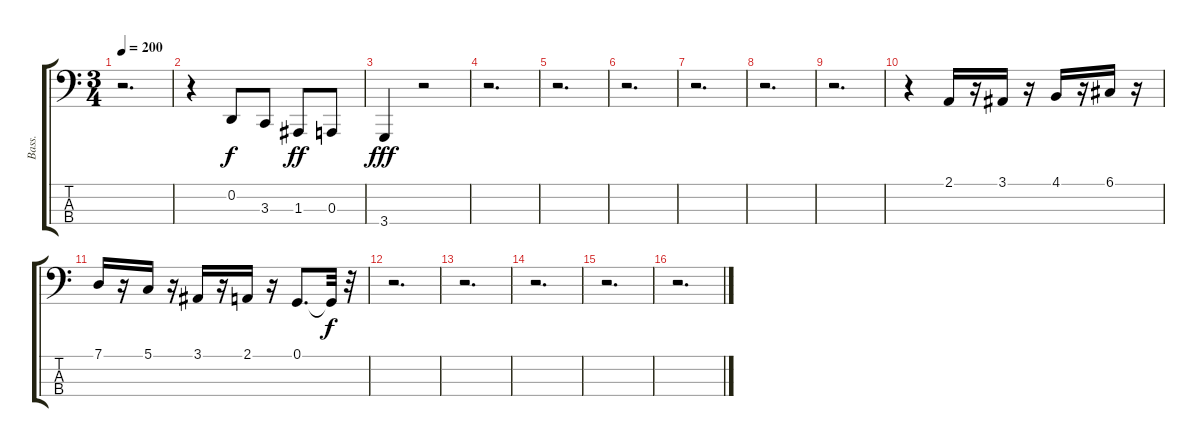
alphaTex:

\track ("Bass." "Bass.") {instrument pizzicatostrings}
\staff {score tabs}
\tuning (G2 D2 A1 E1) {hide}
\ts (3 4)
\tempo 200
\clef f4
\ks c
r.2{d dy f} |
r.4 0.2.8 3.3.8 1.3.8{dy ff} 0.3.8 |
3.4.4{dy fff} r.2 |
r.2{d} |
r.2{d} |
r.2{d} |
r.2{d} |
r.2{d} |
r.2{d} |
r.4 2.1.16 r.16 3.1.16 r.16 4.1.16 r.16 6.1.16 r.16 |
7.1.16 r.16 5.1.16 r.16 3.1.16 r.16 2.1.16 r.16 0.1.8{d} 0.1{t}.32{dy f} r.32 |
r.2{d} |
r.2{d} |
r.2{d} |
r.2{d} |
r.2{d}
